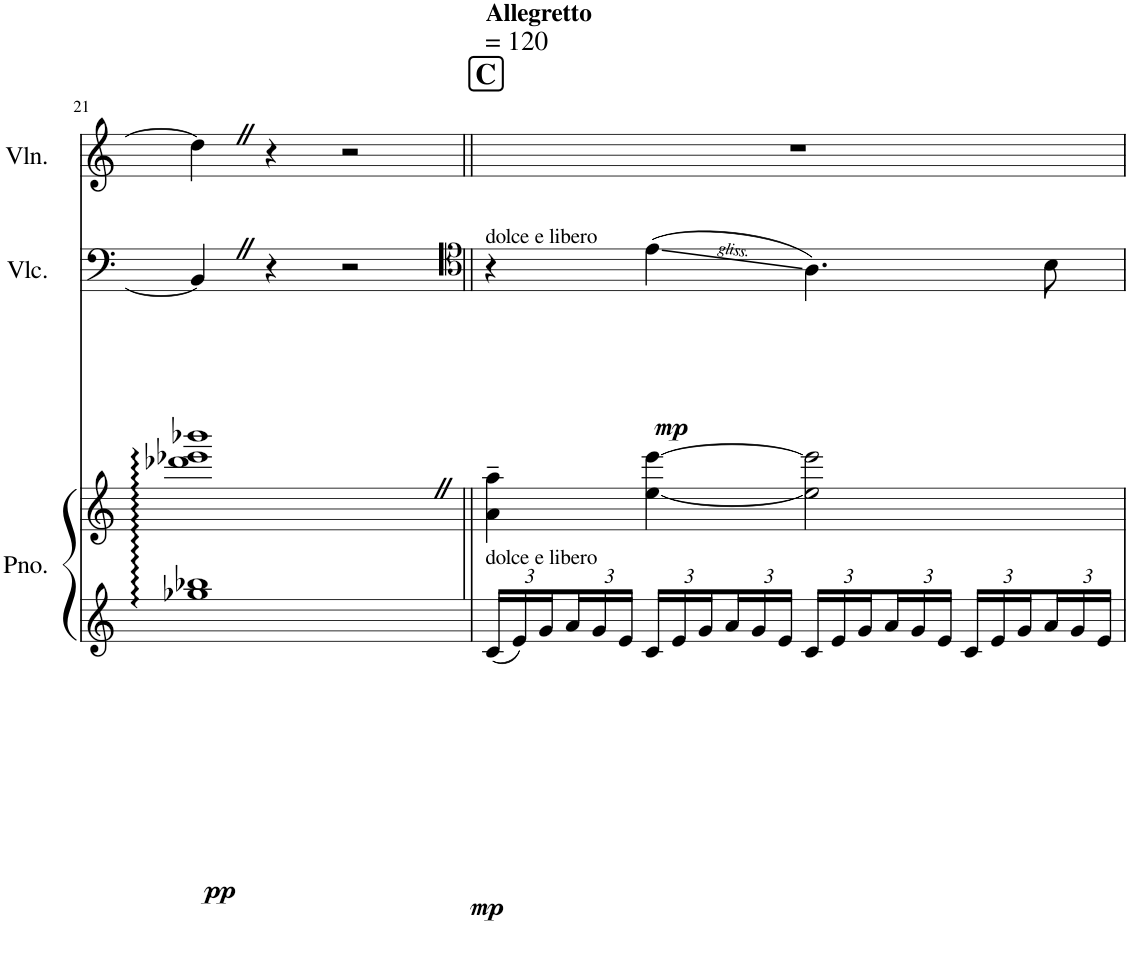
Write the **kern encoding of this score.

**kern	**kern	**dynam	**kern	**dynam	**kern
*part3	*part3	*part3	*part2	*part2	*part1
*staff4	*staff3	*staff3/4	*staff2	*staff2	*staff1
*I"Piano	*	*	*I"'Cello	*	*I"Violin
*I'Pno.	*	*	*	*	*I'Vln.
!!LO:PB:g=z
*clefG2	*clefG2	*	*clefF4	*	*clefG2
*k[]	*k[]	*	*k[]	*	*k[]
*M4/4	*M4/4	*	*M4/4	*	*M4/4
=21	=21	=21	=21	=21	=21
!	!	!LO:DY:b=2	!	!	!
1gg-X 1bb-X	1ddd-X:Z 1eee-X:Z 1bbb-X:Z	pp	4BB-Z/]	.	4dd#Z\]
.	.	.	4r	.	4r
.	.	.	2r	.	2r
=22||	=22||	=22||	=22||	=22||	=22||
*	*	*	*clefC4	*	*
*Xbrackettup	*	*	*	*	*
!	!	!	!	!	!LO:TX:a:B:t=C
!	!	!	!	!	!LO:TX:a:B:t=Allegretto
!	!	!	!	!	!LO:TX:a:t== 120
!	!	!	!LO:TX:a:t=dolce e libero	!	!
!LO:TX:a:t=dolce e libero	!	!	!	!	!
!	!	!LO:DY:b=2	!	!	!
24c/LL	4a\~ 4aa\~	mp	4r	.	1r
24e/	.	.	.	.	.
24g/	.	.	.	.	.
24a/	.	.	.	.	.
24g/	.	.	.	.	.
24e/JJ	.	.	.	.	.
!	!	!	!	!LO:DY:b	!
24c/LL	[4ee\ [4eee\	.	(4e\	mp	.
24e/	.	.	.	.	.
24g/	.	.	.	.	.
24a/	.	.	.	.	.
24g/	.	.	.	.	.
24e/JJ	.	.	.	.	.
24c/LL	2ee\] 2eee\]	.	4.A\)	.	.
24e/	.	.	.	.	.
24g/	.	.	.	.	.
24a/	.	.	.	.	.
24g/	.	.	.	.	.
24e/JJ	.	.	.	.	.
24c/LL	.	.	.	.	.
24e/	.	.	.	.	.
24g/	.	.	.	.	.
24a/	.	.	8B\	.	.
24g/	.	.	.	.	.
24e/JJ	.	.	.	.	.
=	=	=	=	=	=
*-	*-	*-	*-	*-	*-
